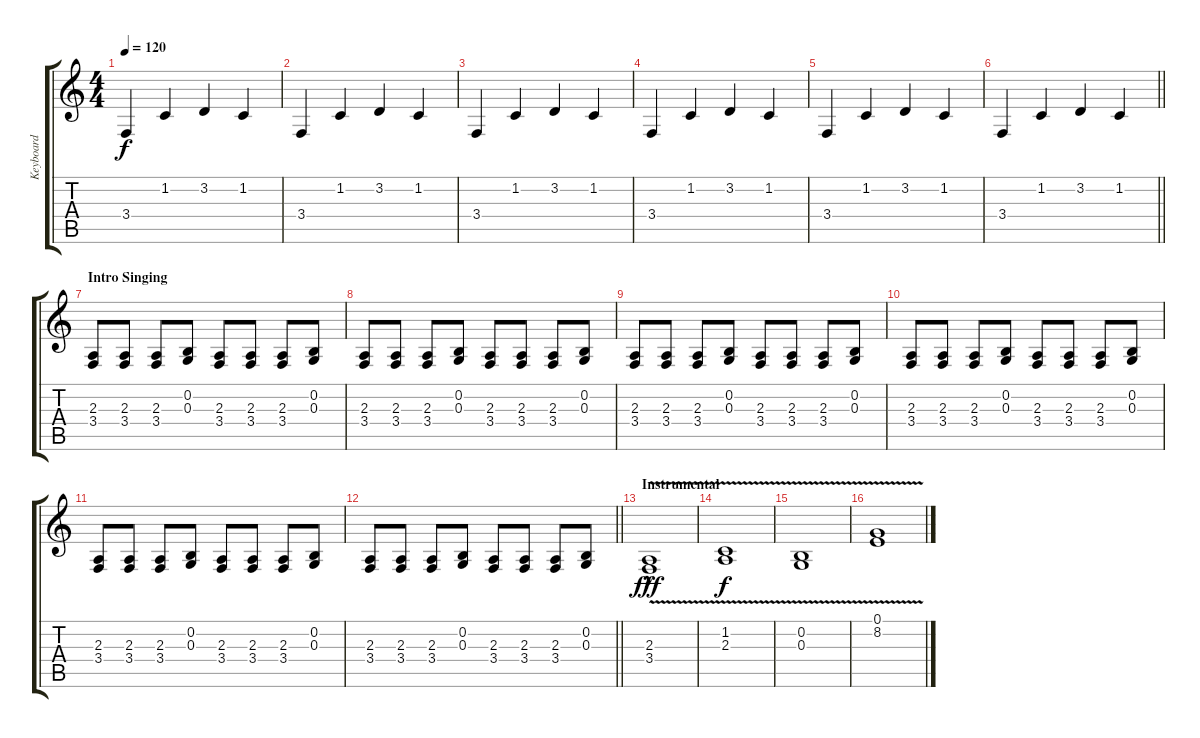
\track ("Keyboard" "Keyboard") {instrument lead2sawtooth}
\staff {score tabs}
\tuning (E4 B3 G3 D3 A2 E2) {hide}
\ts (4 4)
\tempo 120
\clef g2
\ks c
3.4.4{dy f} 1.2.4 3.2.4 1.2.4 |
3.4.4 1.2.4 3.2.4 1.2.4 |
3.4.4 1.2.4 3.2.4 1.2.4 |
3.4.4 1.2.4 3.2.4 1.2.4 |
3.4.4 1.2.4 3.2.4 1.2.4 |
\barLineRight lightlight
3.4.4 1.2.4 3.2.4 1.2.4 |
\section ("" "Intro Singing")
(2.3 3.4).8 (2.3 3.4).8 (2.3 3.4).8 (0.2 0.3).8 (2.3 3.4).8 (2.3 3.4).8 (2.3 3.4).8 (0.2 0.3).8 |
(2.3 3.4).8 (2.3 3.4).8 (2.3 3.4).8 (0.2 0.3).8 (2.3 3.4).8 (2.3 3.4).8 (2.3 3.4).8 (0.2 0.3).8 |
(2.3 3.4).8 (2.3 3.4).8 (2.3 3.4).8 (0.2 0.3).8 (2.3 3.4).8 (2.3 3.4).8 (2.3 3.4).8 (0.2 0.3).8 |
(2.3 3.4).8 (2.3 3.4).8 (2.3 3.4).8 (0.2 0.3).8 (2.3 3.4).8 (2.3 3.4).8 (2.3 3.4).8 (0.2 0.3).8 |
(2.3 3.4).8 (2.3 3.4).8 (2.3 3.4).8 (0.2 0.3).8 (2.3 3.4).8 (2.3 3.4).8 (2.3 3.4).8 (0.2 0.3).8 |
\barLineRight lightlight
(2.3 3.4).8 (2.3 3.4).8 (2.3 3.4).8 (0.2 0.3).8 (2.3 3.4).8 (2.3 3.4).8 (2.3 3.4).8 (0.2 0.3).8 |
\section ("" "Instrumental")
(2.3{hac} 3.4{v hac}).1{dy fff} |
(1.2{v} 2.3).1{dy f} |
(0.2 0.3{v}).1 |
(0.1{v} 8.2).1
